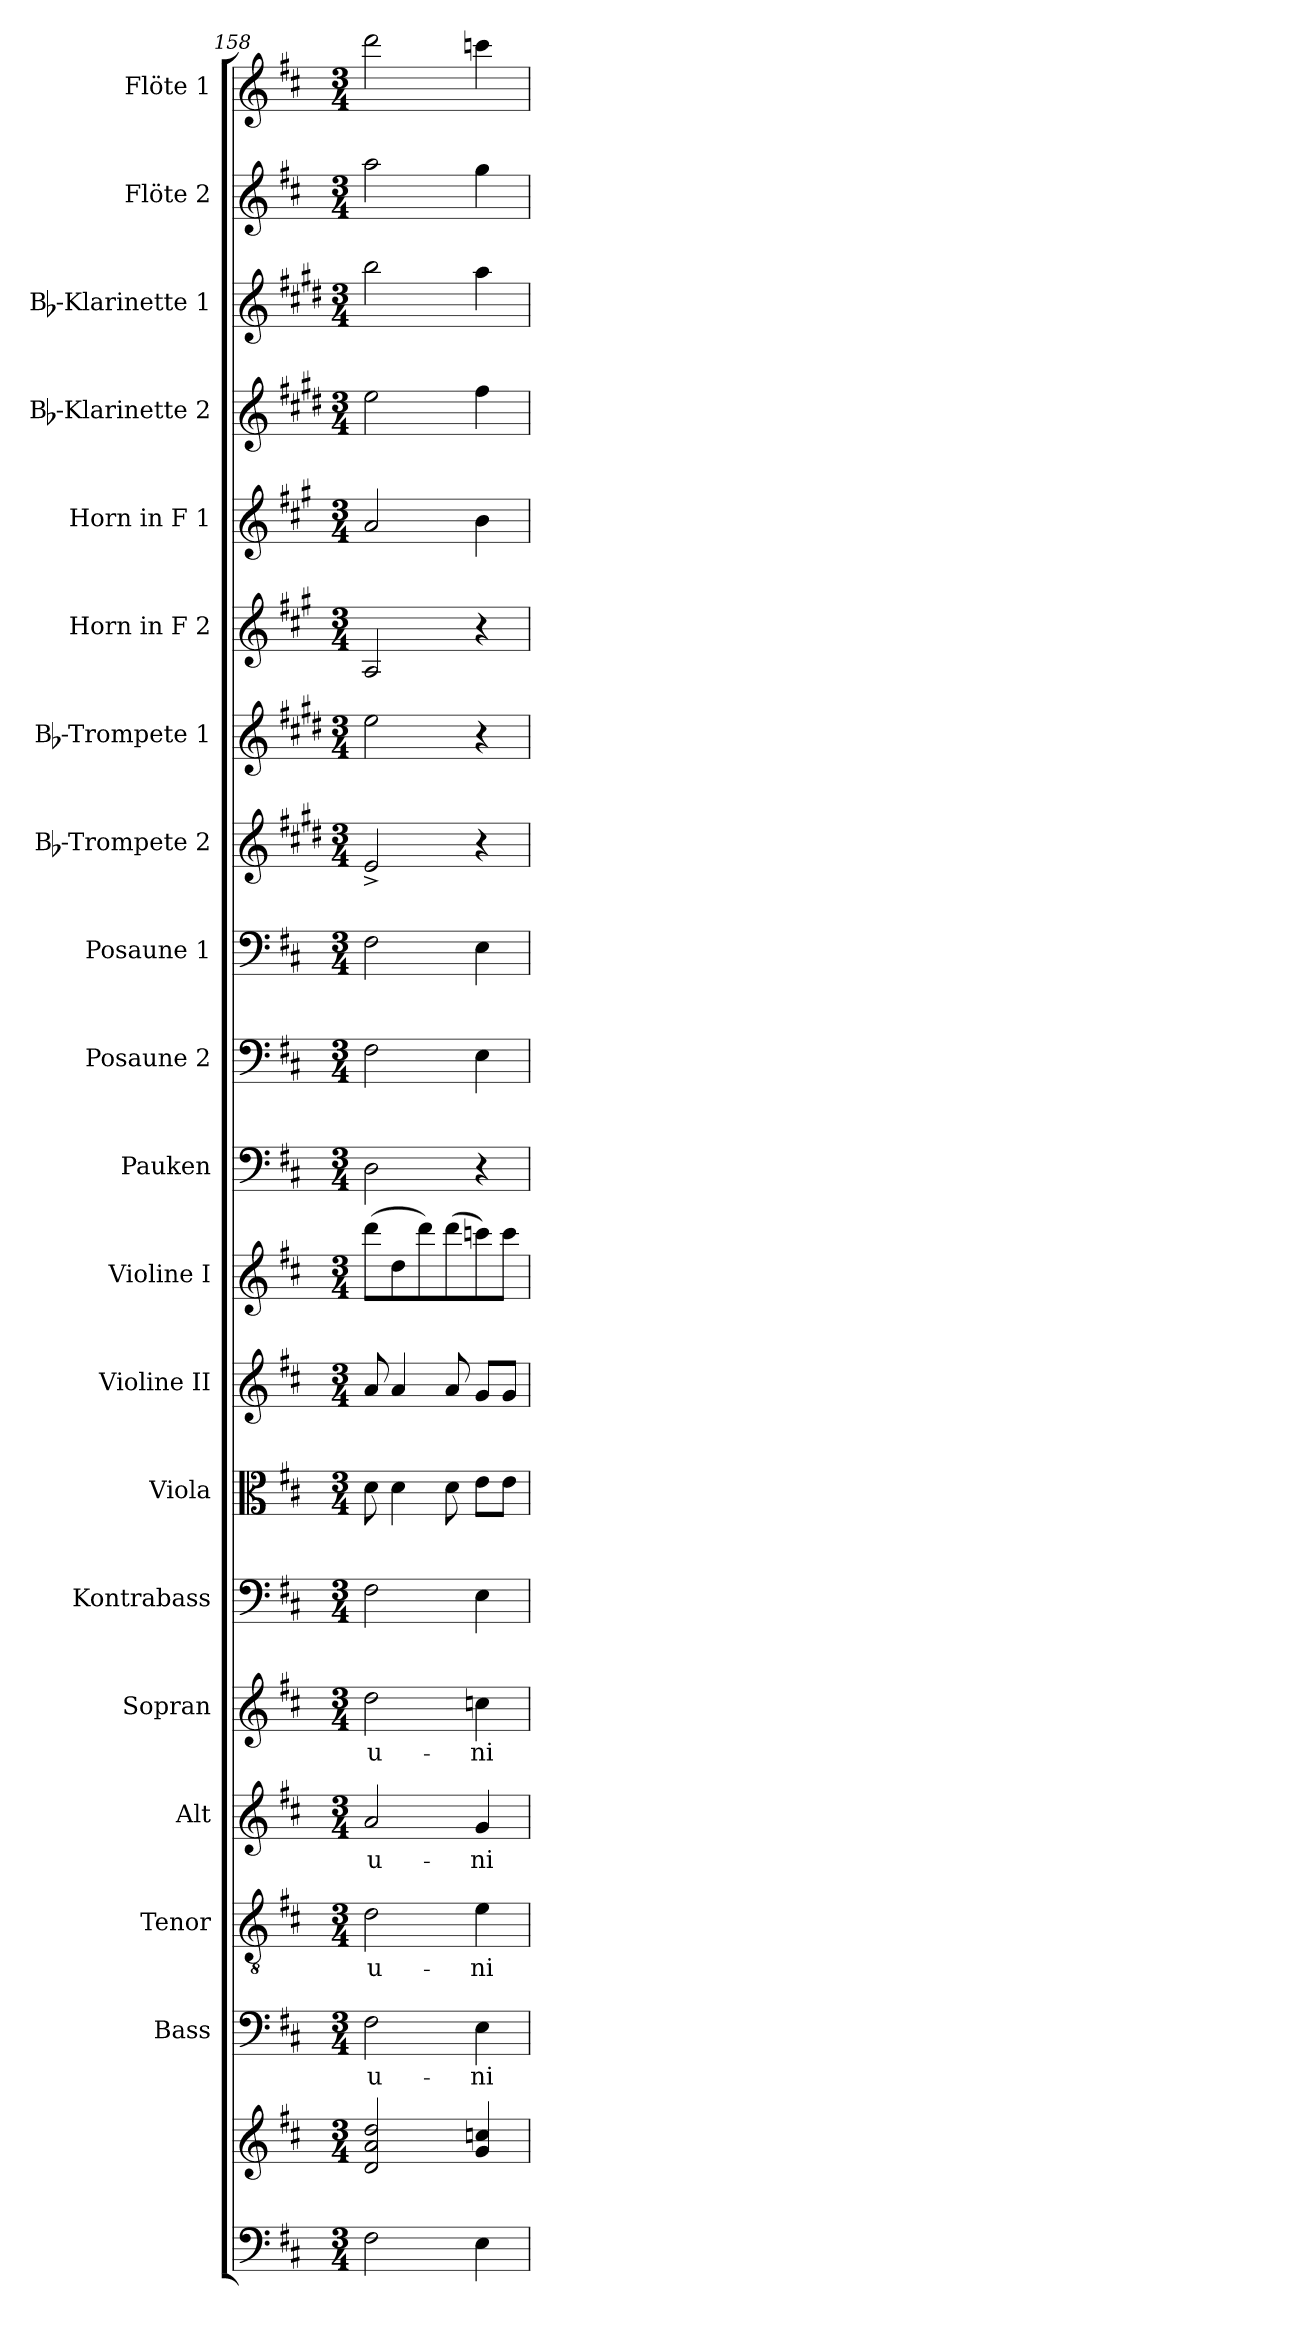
**kern	**kern	**kern	**text	**kern	**text	**kern	**text	**kern	**text	**kern	**kern	**kern	**kern	**kern	**kern	**kern	**kern	**kern	**kern	**kern	**kern	**kern	**kern	**kern
*part20	*part20	*part19	*part19	*part18	*part18	*part17	*part17	*part16	*part16	*part15	*part14	*part13	*part12	*part11	*part10	*part9	*part8	*part7	*part6	*part5	*part4	*part3	*part2	*part1
*staff21	*staff20	*staff19	*staff19	*staff18	*staff18	*staff17	*staff17	*staff16	*staff16	*staff15	*staff14	*staff13	*staff12	*staff11	*staff10	*staff9	*staff8	*staff7	*staff6	*staff5	*staff4	*staff3	*staff2	*staff1
*	*	*I"Bass	*	*I"Tenor	*	*I"Alt	*	*I"Sopran	*	*I"Kontrabass	*I"Viola	*I"Violine II	*I"Violine I	*I"Pauken	*I"Posaune 2	*I"Posaune 1	*I"Bb-Trompete 2	*I"Bb-Trompete 1	*I"Horn in F 2	*I"Horn in F 1	*I"Bb-Klarinette 2	*I"Bb-Klarinette 1	*I"Flöte 2	*I"Flöte 1
*	*	*I'B.	*	*I'T.	*	*I'A.	*	*I'S.	*	*I'Kb.	*I'Vla.	*I'Vl. II	*I'Vl. I	*I'Pk.	*I'Pos. 2	*I'Pos. 1	*I'Bb Trp. 2	*I'Bb Trp. 1	*	*	*I'Bb Kl. 2	*I'Bb Kl. 1	*I'Fl. 2	*I'Fl. 1
*clefF4	*clefG2	*clefF4	*	*clefGv2	*	*clefG2	*	*clefG2	*	*clefF4	*clefC3	*clefG2	*clefG2	*clefF4	*clefF4	*clefF4	*clefG2	*clefG2	*clefG2	*clefG2	*clefG2	*clefG2	*clefG2	*clefG2
*	*	*	*	*	*	*	*	*	*	*ITrd7c12	*	*	*	*	*	*	*ITrd1c2	*ITrd1c2	*ITrd4c7	*ITrd4c7	*ITrd1c2	*ITrd1c2	*	*
*k[f#c#]	*k[f#c#]	*k[f#c#]	*	*k[f#c#]	*	*k[f#c#]	*	*k[f#c#]	*	*k[f#c#]	*k[f#c#]	*k[f#c#]	*k[f#c#]	*k[f#c#]	*k[f#c#]	*k[f#c#]	*k[f#c#]	*k[f#c#]	*k[f#c#]	*k[f#c#]	*k[f#c#]	*k[f#c#]	*k[f#c#]	*k[f#c#]
*D:	*D:	*D:	*	*D:	*	*D:	*	*D:	*	*D:	*D:	*D:	*D:	*D:	*D:	*D:	*D:	*D:	*D:	*D:	*D:	*D:	*D:	*D:
*M3/4	*M3/4	*M3/4	*	*M3/4	*	*M3/4	*	*M3/4	*	*M3/4	*M3/4	*M3/4	*M3/4	*M3/4	*M3/4	*M3/4	*M3/4	*M3/4	*M3/4	*M3/4	*M3/4	*M3/4	*M3/4	*M3/4
=158	=158	=158	=158	=158	=158	=158	=158	=158	=158	=158	=158	=158	=158	=158	=158	=158	=158	=158	=158	=158	=158	=158	=158	=158
!	!	!	!LO:LY:b	!	!LO:LY:b	!	!LO:LY:b	!	!LO:LY:b	!	!	!	!	!	!	!	!	!	!	!	!	!	!	!
2F#\	2d/ 2a/ 2dd/	2F#\	u-	2d\	u-	2a/	u-	2dd\	u-	2FF#\	8d\	8a/	(>8ddd\L	2D\	2F#\	2F#\	2d^</	2dd\	2D/	2d/	2dd\	2aa\	2aa\	2ddd\
.	.	.	.	.	.	.	.	.	.	.	4d\	4a/	8dd\	.	.	.	.	.	.	.	.	.	.	.
.	.	.	.	.	.	.	.	.	.	.	.	.	8ddd\)	.	.	.	.	.	.	.	.	.	.	.
.	.	.	.	.	.	.	.	.	.	.	8d\	8a/	(>8ddd\	.	.	.	.	.	.	.	.	.	.	.
!	!	!	!LO:LY:b	!	!LO:LY:b	!	!LO:LY:b	!	!LO:LY:b	!	!	!	!	!	!	!	!	!	!	!	!	!	!	!
4E\	4g/ 4ccn/	4E\	-ni-	4e\	-ni-	4g/	-ni-	4ccn\	-ni-	4EE\	8e\L	8g/L	8cccn\)	4r	4E\	4E\	4r	4r	4r	4e\	4ee\	4gg\	4gg\	4cccn\
.	.	.	.	.	.	.	.	.	.	.	8e\J	8g/J	8ccc\J	.	.	.	.	.	.	.	.	.	.	.
=	=	=	=	=	=	=	=	=	=	=	=	=	=	=	=	=	=	=	=	=	=	=	=	=
*-	*-	*-	*-	*-	*-	*-	*-	*-	*-	*-	*-	*-	*-	*-	*-	*-	*-	*-	*-	*-	*-	*-	*-	*-
